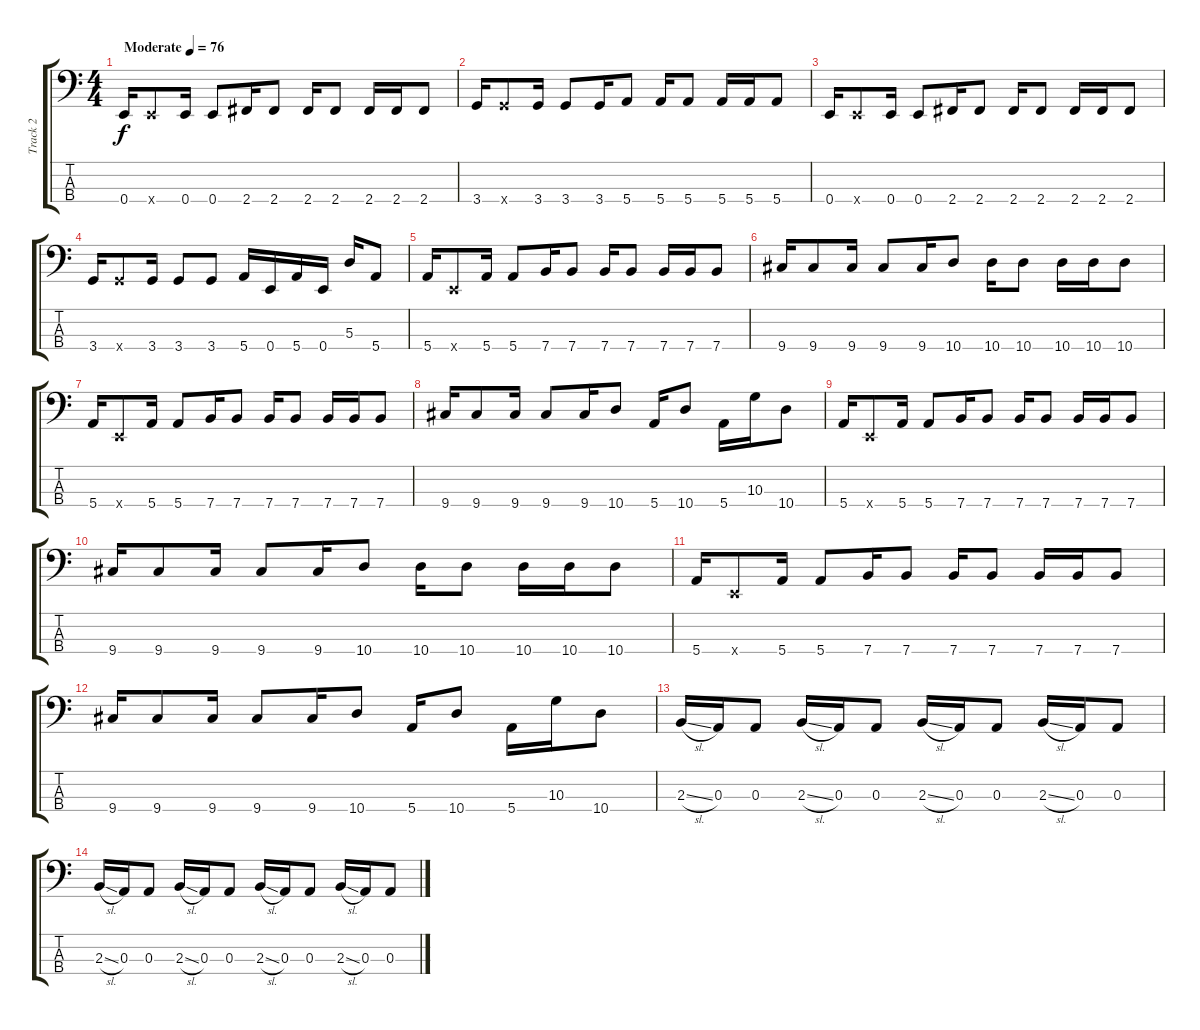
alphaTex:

\track ("Track 2" "Track 2") {instrument electricbassfinger}
\staff {score tabs}
\tuning (G2 D2 A1 E1) {hide}
\ts (4 4)
\tempo (76 "Moderate")
\clef f4
\ks c
0.4.16{dy f instrument electricbassfinger} 0.4{x}.8 0.4.16 0.4.8 2.4.16 2.4.8 2.4.16 2.4.8 2.4.16 2.4.16 2.4.8 |
3.4.16 3.4{x}.8 3.4.16 3.4.8 3.4.16 5.4.8 5.4.16 5.4.8 5.4.16 5.4.16 5.4.8 |
0.4.16 0.4{x}.8 0.4.16 0.4.8 2.4.16 2.4.8 2.4.16 2.4.8 2.4.16 2.4.16 2.4.8 |
3.4.16 3.4{x}.8 3.4.16 3.4.8 3.4.8 5.4.16 0.4.16 5.4.16 0.4.16 5.3.16 5.4.8 |
5.4.16 0.4{x}.8 5.4.16 5.4.8 7.4.16 7.4.8 7.4.16 7.4.8 7.4.16 7.4.16 7.4.8 |
9.4.16 9.4.8 9.4.16 9.4.8 9.4.16 10.4.8 10.4.16 10.4.8 10.4.16 10.4.16 10.4.8 |
5.4.16 0.4{x}.8 5.4.16 5.4.8 7.4.16 7.4.8 7.4.16 7.4.8 7.4.16 7.4.16 7.4.8 |
9.4.16 9.4.8 9.4.16 9.4.8 9.4.16 10.4.8 5.4.16 10.4.8 5.4.16 10.3.16 10.4.8 |
5.4.16 0.4{x}.8 5.4.16 5.4.8 7.4.16 7.4.8 7.4.16 7.4.8 7.4.16 7.4.16 7.4.8 |
9.4.16 9.4.8 9.4.16 9.4.8 9.4.16 10.4.8 10.4.16 10.4.8 10.4.16 10.4.16 10.4.8 |
5.4.16 0.4{x}.8 5.4.16 5.4.8 7.4.16 7.4.8 7.4.16 7.4.8 7.4.16 7.4.16 7.4.8 |
9.4.16 9.4.8 9.4.16 9.4.8 9.4.16 10.4.8 5.4.16 10.4.8 5.4.16 10.3.16 10.4.8 |
2.3{sl}.16 0.3.16 0.3.8 2.3{sl}.16 0.3.16 0.3.8 2.3{sl}.16 0.3.16 0.3.8 2.3{sl}.16 0.3.16 0.3.8 |
2.3{sl}.16 0.3.16 0.3.8 2.3{sl}.16 0.3.16 0.3.8 2.3{sl}.16 0.3.16 0.3.8 2.3{sl}.16 0.3.16 0.3.8
